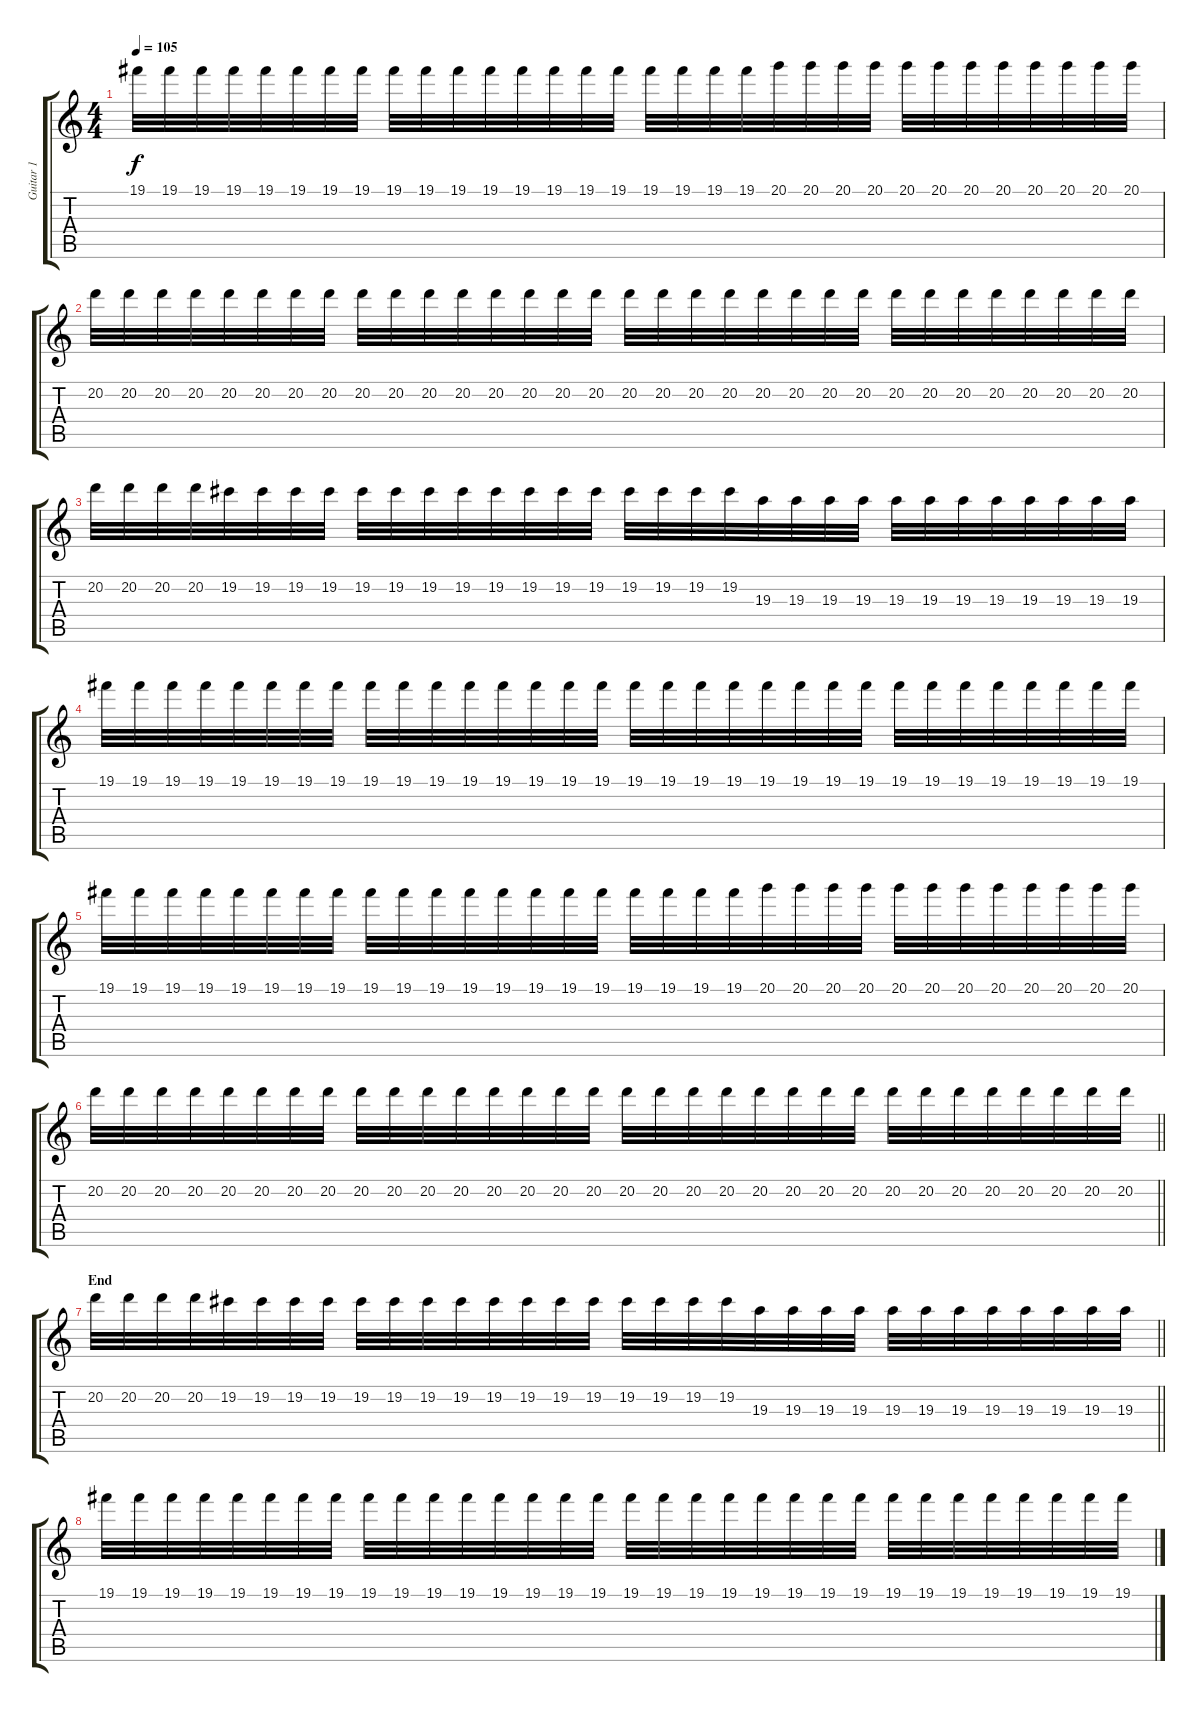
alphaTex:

\track ("Guitar 1" "Guitar 1") {instrument distortionguitar}
\staff {score tabs}
\tuning (B3 Gb3 D3 A2 E2 B1) {hide}
\ts (4 4)
\tempo 105
\clef g2
\ks c
19.1.32{dy f} 19.1.32 19.1.32 19.1.32 19.1.32 19.1.32 19.1.32 19.1.32 19.1.32 19.1.32 19.1.32 19.1.32 19.1.32 19.1.32 19.1.32 19.1.32 19.1.32 19.1.32 19.1.32 19.1.32 20.1.32 20.1.32 20.1.32 20.1.32 20.1.32 20.1.32 20.1.32 20.1.32 20.1.32 20.1.32 20.1.32 20.1.32 |
20.2.32 20.2.32 20.2.32 20.2.32 20.2.32 20.2.32 20.2.32 20.2.32 20.2.32 20.2.32 20.2.32 20.2.32 20.2.32 20.2.32 20.2.32 20.2.32 20.2.32 20.2.32 20.2.32 20.2.32 20.2.32 20.2.32 20.2.32 20.2.32 20.2.32 20.2.32 20.2.32 20.2.32 20.2.32 20.2.32 20.2.32 20.2.32 |
20.2.32 20.2.32 20.2.32 20.2.32 19.2.32 19.2.32 19.2.32 19.2.32 19.2.32 19.2.32 19.2.32 19.2.32 19.2.32 19.2.32 19.2.32 19.2.32 19.2.32 19.2.32 19.2.32 19.2.32 19.3.32 19.3.32 19.3.32 19.3.32 19.3.32 19.3.32 19.3.32 19.3.32 19.3.32 19.3.32 19.3.32 19.3.32 |
19.1.32 19.1.32 19.1.32 19.1.32 19.1.32 19.1.32 19.1.32 19.1.32 19.1.32 19.1.32 19.1.32 19.1.32 19.1.32 19.1.32 19.1.32 19.1.32 19.1.32 19.1.32 19.1.32 19.1.32 19.1.32 19.1.32 19.1.32 19.1.32 19.1.32 19.1.32 19.1.32 19.1.32 19.1.32 19.1.32 19.1.32 19.1.32 |
19.1.32 19.1.32 19.1.32 19.1.32 19.1.32 19.1.32 19.1.32 19.1.32 19.1.32 19.1.32 19.1.32 19.1.32 19.1.32 19.1.32 19.1.32 19.1.32 19.1.32 19.1.32 19.1.32 19.1.32 20.1.32 20.1.32 20.1.32 20.1.32 20.1.32 20.1.32 20.1.32 20.1.32 20.1.32 20.1.32 20.1.32 20.1.32 |
\barLineRight lightlight
20.2.32 20.2.32 20.2.32 20.2.32 20.2.32 20.2.32 20.2.32 20.2.32 20.2.32 20.2.32 20.2.32 20.2.32 20.2.32 20.2.32 20.2.32 20.2.32 20.2.32 20.2.32 20.2.32 20.2.32 20.2.32 20.2.32 20.2.32 20.2.32 20.2.32 20.2.32 20.2.32 20.2.32 20.2.32 20.2.32 20.2.32 20.2.32 |
\section ("" "End")
\barLineRight lightlight
20.2.32 20.2.32 20.2.32 20.2.32 19.2.32{volume 6} 19.2.32 19.2.32 19.2.32 19.2.32 19.2.32 19.2.32 19.2.32 19.2.32 19.2.32 19.2.32 19.2.32 19.2.32 19.2.32 19.2.32 19.2.32 19.3.32 19.3.32 19.3.32 19.3.32 19.3.32 19.3.32 19.3.32 19.3.32 19.3.32 19.3.32 19.3.32 19.3.32 |
\section ("" "")
19.1.32 19.1.32 19.1.32 19.1.32 19.1.32 19.1.32 19.1.32 19.1.32 19.1.32 19.1.32 19.1.32 19.1.32 19.1.32 19.1.32 19.1.32 19.1.32 19.1.32 19.1.32 19.1.32 19.1.32 19.1.32 19.1.32 19.1.32 19.1.32 19.1.32 19.1.32 19.1.32 19.1.32 19.1.32 19.1.32 19.1.32 19.1.32
